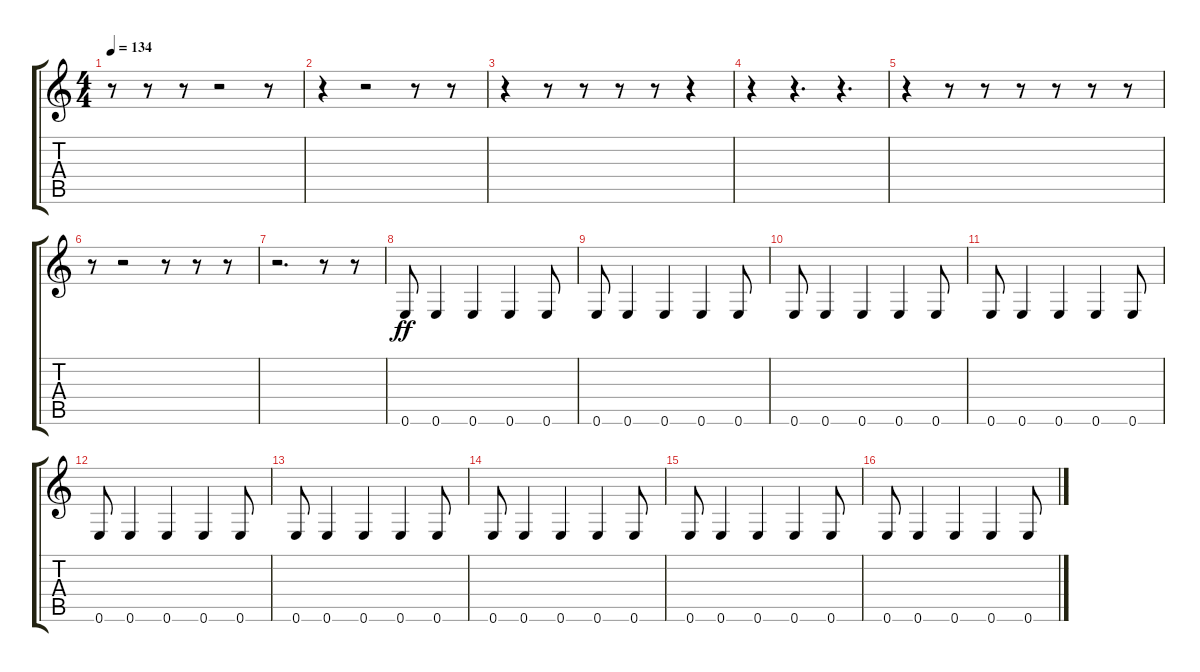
\track "" {instrument electricbassfinger}
\staff {score tabs}
\tuning (E4 B3 G3 D3 A2 E2) {hide}
\ts (4 4)
\tempo 134
\clef g2
\ks c
r.8{dy ff} r.8 r.8 r.2 r.8 |
r.4 r.2 r.8 r.8 |
r.4 r.8 r.8 r.8 r.8 r.4 |
r.4 r.4{d} r.4{d} |
r.4 r.8 r.8 r.8 r.8 r.8 r.8 |
r.8 r.2 r.8 r.8 r.8 |
r.2{d} r.8 r.8 |
0.6.8 0.6.4 0.6.4 0.6.4 0.6.8 |
0.6.8 0.6.4 0.6.4 0.6.4 0.6.8 |
0.6.8 0.6.4 0.6.4 0.6.4 0.6.8 |
0.6.8 0.6.4 0.6.4 0.6.4 0.6.8 |
0.6.8 0.6.4 0.6.4 0.6.4 0.6.8 |
0.6.8 0.6.4 0.6.4 0.6.4 0.6.8 |
0.6.8 0.6.4 0.6.4 0.6.4 0.6.8 |
0.6.8 0.6.4 0.6.4 0.6.4 0.6.8 |
0.6.8 0.6.4 0.6.4 0.6.4 0.6.8
